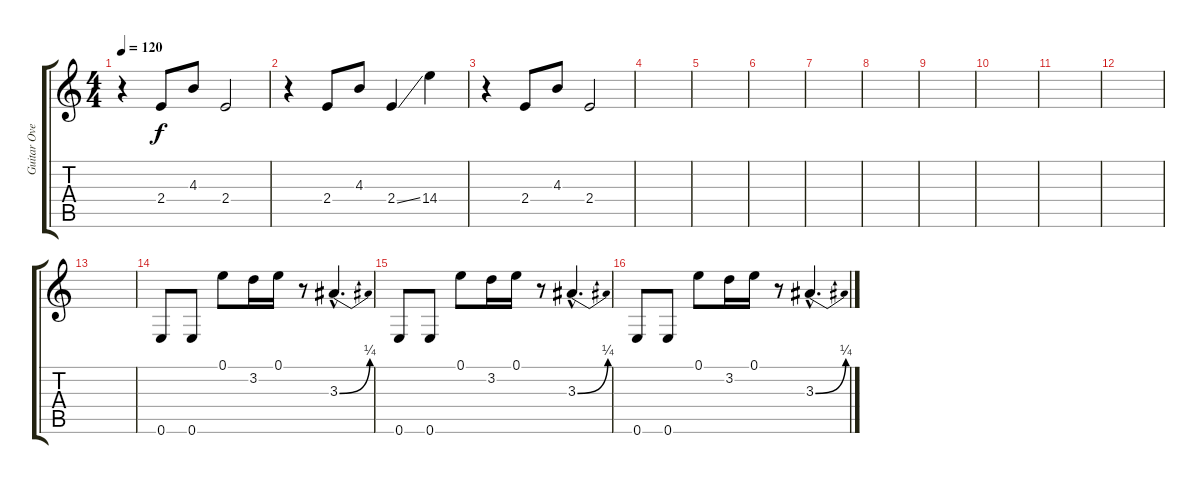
\track ("Guitar Overdrive" "Guitar Ove") {instrument overdrivenguitar}
\staff {score tabs}
\tuning (E4 B3 G3 D3 A2 E2) {hide}
\ts (4 4)
\tempo 120
\clef g2
\ks c
r.4{dy f} 2.4.8 4.3.8 2.4.2 |
r.4 2.4.8 4.3.8 2.4{ss}.4 14.4.4 |
r.4 2.4.8 4.3.8 2.4.2 |
|
|
|
|
|
|
|
|
|
|
0.6.8 0.6.8 0.1.8 3.2.16 0.1.16 r.8 3.3{be (bend 0 0 60 1) hac}.4{d} |
0.6.8 0.6.8 0.1.8 3.2.16 0.1.16 r.8 3.3{be (bend 0 0 60 1) hac}.4{d} |
0.6.8 0.6.8 0.1.8 3.2.16 0.1.16 r.8 3.3{be (bend 0 0 60 1) hac}.4{d}
